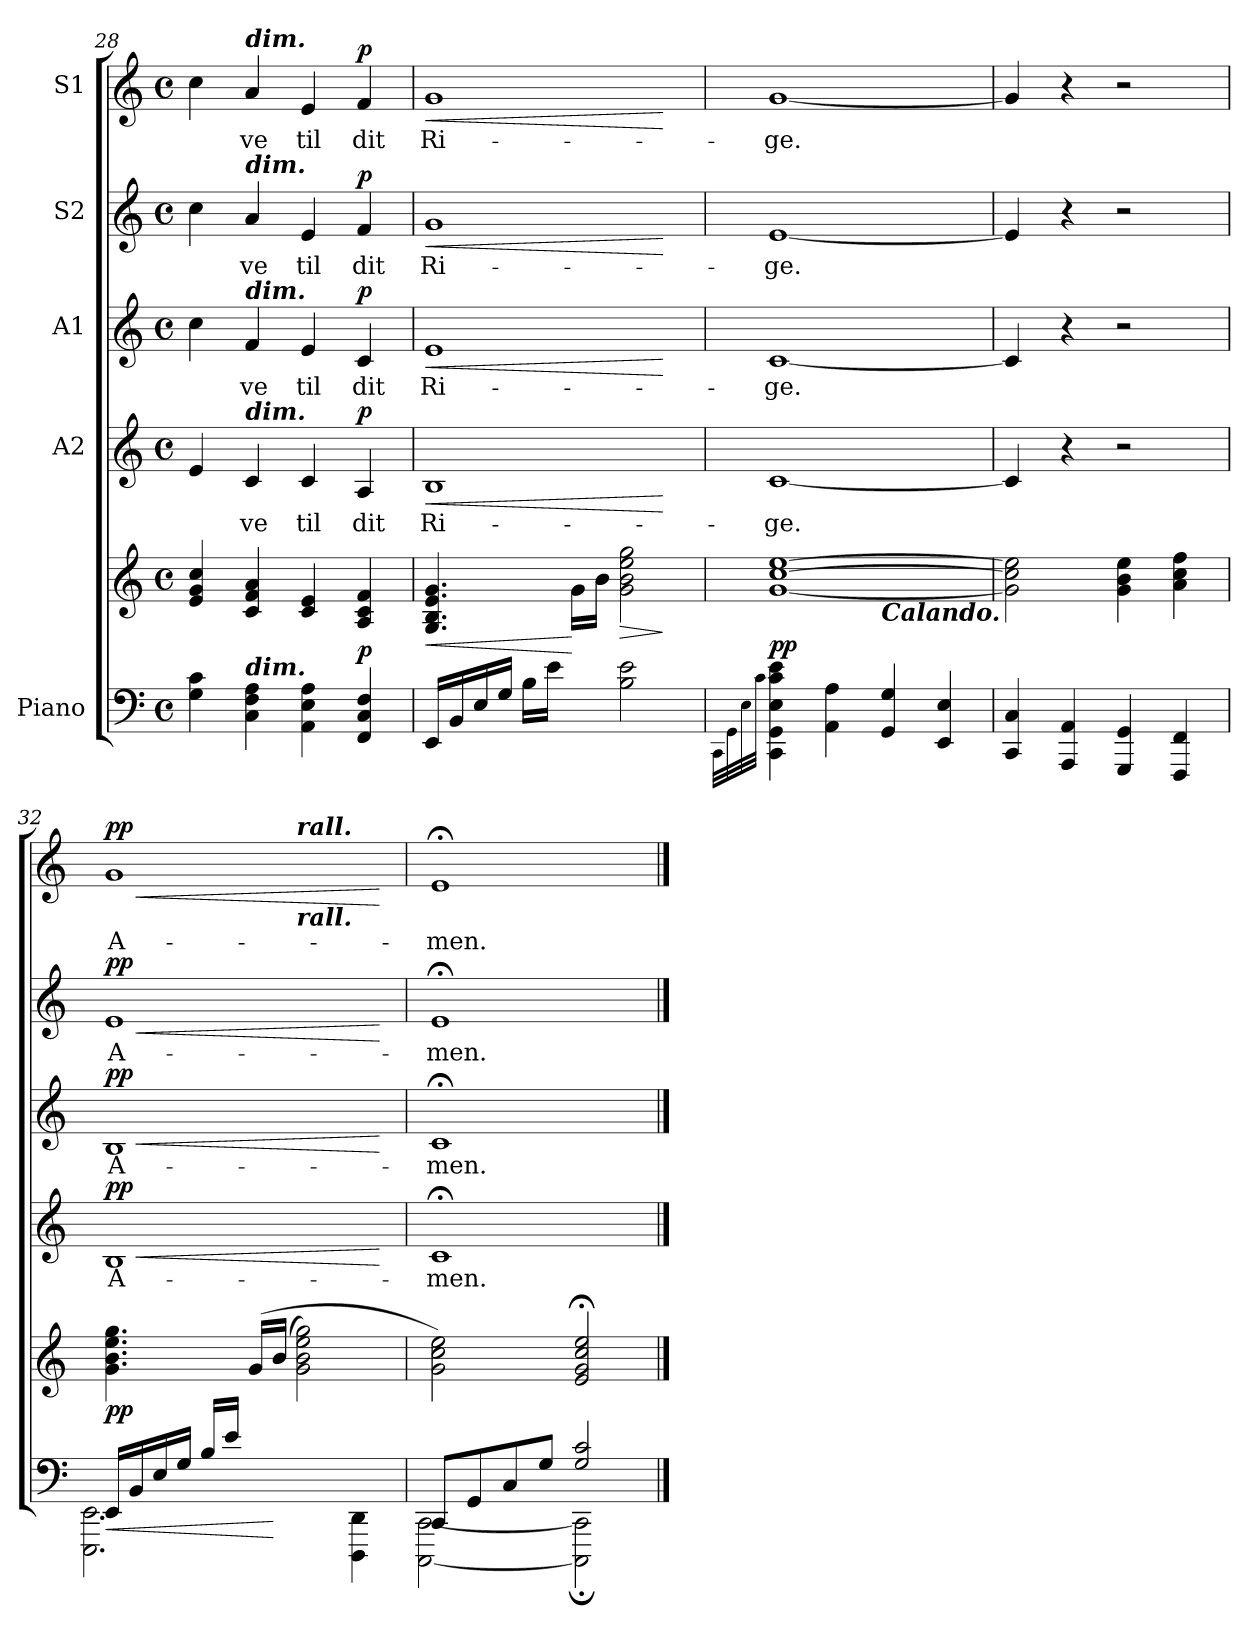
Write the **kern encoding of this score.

**kern	**kern	**dynam	**kern	**text	**dynam	**kern	**text	**dynam	**kern	**text	**dynam	**kern	**text	**dynam
*part5	*part5	*part5	*part4	*part4	*part4	*part3	*part3	*part3	*part2	*part2	*part2	*part1	*part1	*part1
*staff6	*staff5	*staff5/6	*staff4	*staff4	*staff4	*staff3	*staff3	*staff3	*staff2	*staff2	*staff2	*staff1	*staff1	*staff1
*I"Piano	*	*	*I"A2	*	*	*I"A1	*	*	*I"S2	*	*	*I"S1	*	*
*clefF4	*clefG2	*	*clefG2	*	*	*clefG2	*	*	*clefG2	*	*	*clefG2	*	*
*k[]	*k[]	*	*k[]	*	*	*k[]	*	*	*k[]	*	*	*k[]	*	*
*C:	*C:	*	*C:	*	*	*C:	*	*	*C:	*	*	*C:	*	*
*M4/4	*M4/4	*	*M4/4	*	*	*M4/4	*	*	*M4/4	*	*	*M4/4	*	*
*met(c)	*met(c)	*	*met(c)	*	*	*met(c)	*	*	*met(c)	*	*	*met(c)	*	*
=28	=28	=28	=28	=28	=28	=28	=28	=28	=28	=28	=28	=28	=28	=28
4G\ 4c\	4e/ 4g/ 4cc/	.	4e/	.	.	4cc\	.	.	4cc\	.	.	4cc\	.	.
!	!	!	!	!	!	!	!	!	!	!	!	!LO:TX:a:Bi:t=dim.	!	!
!	!	!	!	!	!	!	!	!	!LO:TX:a:Bi:t=dim.	!	!	!	!	!
!	!	!	!	!	!	!LO:TX:a:Bi:t=dim.	!	!	!	!	!	!	!	!
!	!	!	!LO:TX:a:Bi:t=dim.	!	!	!	!	!	!	!	!	!	!	!
!LO:TX:a:Bi:t=dim.	!	!	!	!	!	!	!	!	!	!	!	!	!	!
!	!	!	!	!LO:LY:b	!	!	!LO:LY:b	!	!	!LO:LY:b	!	!	!LO:LY:b	!
4C\ 4F\ 4A\	4c/ 4f/ 4a/	.	4c/	-ve	.	4f/	-ve	.	4a/	-ve	.	4a/	-ve	.
!	!	!	!	!LO:LY:b	!	!	!LO:LY:b	!	!	!LO:LY:b	!	!	!LO:LY:b	!
4AA\ 4E\ 4A\	4c/ 4e/	.	4c/	til	.	4e/	til	.	4e/	til	.	4e/	til	.
!	!	!LO:DY:a=2	!	!LO:LY:b	!LO:DY:a	!	!LO:LY:b	!LO:DY:a	!	!LO:LY:b	!LO:DY:a	!	!LO:LY:b	!LO:DY:a
4FF/ 4C/ 4F/	4A/ 4c/ 4f/	p	4A/	dit	p	4c/	dit	p	4f/	dit	p	4f/	dit	p
!!LO:LB:g=z
=29	=29	=29	=29	=29	=29	=29	=29	=29	=29	=29	=29	=29	=29	=29
!	!	!LO:HP:b	!	!LO:LY:b	!LO:HP:b	!	!	!	!	!	!	!	!	!
!	!	!	!	!	!LO:HP:n=1:b	!	!LO:LY:b	!LO:HP:b	!	!	!	!	!	!
!	!	!	!	!	!	!	!	!LO:HP:n=1:b	!	!LO:LY:b	!LO:HP:b	!	!	!
!	!	!	!	!	!	!	!	!	!	!	!LO:HP:n=1:b	!	!LO:LY:b	!LO:HP:b
!	!	!	!	!	!	!	!	!	!	!	!	!	!	!LO:HP:n=1:b
16EE/LL	4.G/ 4.B/ 4.e/ 4.g/	<	1B	Ri-	< >	1e	Ri-	< >	1g	Ri-	< >	1g	Ri-	< >
16BB/	.	.	.	.	.	.	.	.	.	.	.	.	.	.
16E/	.	.	.	.	.	.	.	.	.	.	.	.	.	.
16G/JJ	.	.	.	.	.	.	.	.	.	.	.	.	.	.
16B\LL	.	.	.	.	.	.	.	.	.	.	.	.	.	.
16e\JJ	.	.	.	.	.	.	.	.	.	.	.	.	.	.
8ryy	16g\LL	[	.	.	.	.	.	.	.	.	.	.	.	.
.	(16b\JJ	.	.	.	.	.	.	.	.	.	.	.	.	.
!	!	!LO:HP:b	!	!	!	!	!	!	!	!	!	!	!	!
2B\ 2e\	2g\ 2b\ 2ee\ 2gg\	>	.	.	.	.	.	.	.	.	.	.	.	.
.	.	]	.	.	[	.	.	[	.	.	[	.	.	[
=30	=30	=30	=30	=30	=30	=30	=30	=30	=30	=30	=30	=30	=30	=30
32qCC\LLL	.	.	.	.	.	.	.	.	.	.	.	.	.	.
32qGG\	.	.	.	.	.	.	.	.	.	.	.	.	.	.
32qE\	.	.	.	.	.	.	.	.	.	.	.	.	.	.
32qc\JJJ	.	.	.	.	.	.	.	.	.	.	.	.	.	.
!	!	!LO:DY:a=2	!	!LO:LY:b	!	!	!LO:LY:b	!	!	!LO:LY:b	!	!	!LO:LY:b	!
*	*^	*	*	*	*	*	*	*	*	*	*	*	*	*
4CC\ 4GG\ 4E\ 4c\ 4e\	[1g [1cc [1ee	2ryy	pp	[1c	-ge.	.	[1c	-ge.	.	[1e	-ge.	.	[1g	-ge.	.
4AA\ 4A\	.	.	.	.	.	.	.	.	.	.	.	.	.	.	.
!	!	!LO:TX:b:Bi:t=Calando.	!	!	!	!	!	!	!	!	!	!	!	!	!
4GG/ 4G/	.	2ryy	.	.	.	.	.	.	.	.	.	.	.	.	.
4EE/ 4E/	.	.	.	.	.	.	.	.	.	.	.	.	.	.	.
.	.	.	.	.	.	]	.	.	]	.	.	]	.	.	]
*	*v	*v	*	*	*	*	*	*	*	*	*	*	*	*	*
=31	=31	=31	=31	=31	=31	=31	=31	=31	=31	=31	=31	=31	=31	=31
4CC/ 4C/	(>2g\] 2cc\] 2ee\]	.	4c/]	.	.	4c/]	.	.	4e/]	.	.	4g/]	.	.
4AAA/ 4AA/	.	.	4r	.	.	4r	.	.	4r	.	.	4r	.	.
4GGG/ 4GG/	4g\ 4b\ 4ee\	.	2r	.	.	2r	.	.	2r	.	.	2r	.	.
4FFF/ 4FF/	4a\ 4cc\ 4ff\	.	.	.	.	.	.	.	.	.	.	.	.	.
=32	=32	=32	=32	=32	=32	=32	=32	=32	=32	=32	=32	=32	=32	=32
!	!	!LO:HP:b=2	!	!	!	!	!	!	!	!	!	!	!	!
*^	*	*	*	*	*	*	*	*	*	*	*	*	*	*
!	!	!	!LO:HP:n=1:b	!	!LO:LY:b	!LO:HP:b	!	!	!	!	!	!	!	!	!
!	!	!	!	!	!	!LO:HP:n=1:b	!	!LO:LY:b	!LO:HP:b	!	!	!	!	!	!
!	!	!	!	!	!	!	!	!	!LO:HP:n=1:b	!	!LO:LY:b	!LO:HP:b	!	!	!
!	!	!	!	!	!	!	!	!	!	!	!	!LO:HP:n=1:b	!	!LO:LY:b	!LO:HP:b
!	!	!	!LO:DY:n=1:b	!	!	!LO:DY:n=1:a	!	!	!LO:DY:n=1:a	!	!	!LO:DY:n=1:a	!	!	!LO:HP:n=1:b
!	!	!	!	!	!	!	!	!	!	!	!	!	!	!	!LO:DY:n=1:a
*	*	*	*	*	*	*	*	*	*	*	*	*	*^	*	*
16EE/LL	2.EEE\ 2.EE\	4.g\ 4.b\ 4.ee\ 4.gg\	> < pp	1B	A-	< > pp	1B	A-	< > pp	1e	A-	< > pp	1g	2ryy	A-	< > pp
16BB/	.	.	.	.	.	.	.	.	.	.	.	.	.	.	.	.
16E/	.	.	.	.	.	.	.	.	.	.	.	.	.	.	.	.
16G/JJ	.	.	.	.	.	.	.	.	.	.	.	.	.	.	.	.
16B/LL	.	.	.	.	.	.	.	.	.	.	.	.	.	.	.	.
16e/JJ	.	.	.	.	.	.	.	.	.	.	.	.	.	.	.	.
8ryy	.	(16g/LL	.	.	.	.	.	.	.	.	.	.	.	.	.	.
.	.	(16b/JJ	[	.	.	.	.	.	.	.	.	.	.	.	.	.
!	!	!	!	!	!	!	!	!	!	!	!	!	!	!LO:TX:b:Bi:t=rall.	!	!
!	!	!	!	!	!	!	!	!	!	!	!	!	!	!LO:TX:a:Bi:t=rall.	!	!
2ryy	.	2g\ 2b\ 2ee\ 2gg\)	.	.	.	.	.	.	.	.	.	.	.	2ryy	.	.
.	4DDD\ 4DD\	.	.	.	.	.	.	.	.	.	.	.	.	.	.	.
*v	*v	*	*	*	*	*	*	*	*	*	*	*	*	*	*	*
.	.	.	.	.	[	.	.	[	.	.	[	.	.	.	[
=33	=33	=33	=33	=33	=33	=33	=33	=33	=33	=33	=33	=33	=33	=33	=33
*^	*	*	*	*	*	*	*	*	*	*	*	*	*	*	*
!	!	!	!	!	!LO:LY:b	!	!	!LO:LY:b	!	!	!LO:LY:b	!	!	!	!LO:LY:b	!
*	*	*	*	*	*	*	*	*	*	*	*	*	*v	*v	*	*
8CC/L	[<2CCC\ [<2CC\	2g\ 2cc\ 2ee\)	.	1c;<	-men.	.	1c;<	-men.	.	1e;<	-men.	.	1e;<	-men.	.
8GG/	.	.	.	.	.	.	.	.	.	.	.	.	.	.	.
8C/	.	.	.	.	.	.	.	.	.	.	.	.	.	.	.
8G/J	.	.	.	.	.	.	.	.	.	.	.	.	.	.	.
2G/ 2c/	2CCC\]; 2CC\];	2e/;< 2g/;< 2cc/;< 2ee/;<	]	.	.	.	.	.	.	.	.	.	.	.	.
*v	*v	*	*	*	*	*	*	*	*	*	*	*	*	*	*
.	.	.	.	.	]	.	.	]	.	.	]	.	.	]
==	==	==	==	==	==	==	==	==	==	==	==	==	==	==
*-	*-	*-	*-	*-	*-	*-	*-	*-	*-	*-	*-	*-	*-	*-
